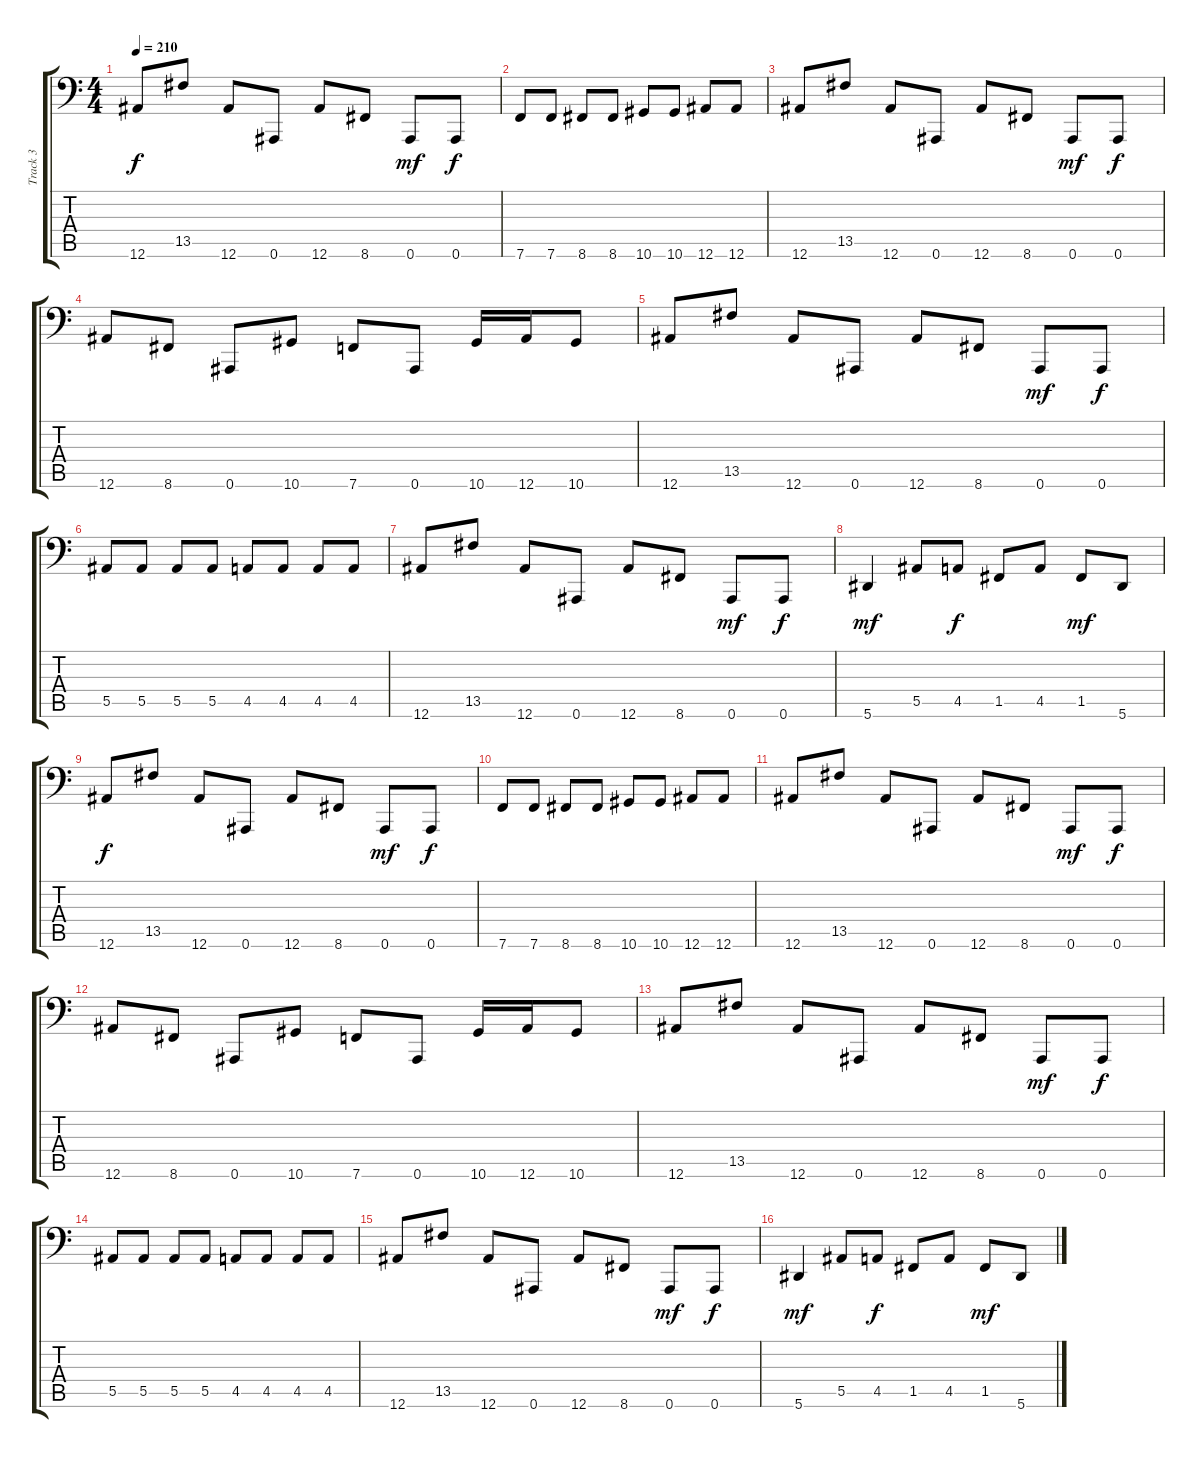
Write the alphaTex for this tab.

\track ("Track 3" "Track 3") {instrument electricbassfinger}
\staff {score tabs}
\tuning (C3 G2 Eb2 Bb1 F1 Bb0) {hide}
\ts (4 4)
\tempo 210
\clef f4
\ks c
12.6.8{dy f} 13.5.8 12.6.8 0.6.8 12.6.8 8.6.8 0.6.8{dy mf} 0.6.8{dy f} |
7.6.8 7.6.8 8.6.8 8.6.8 10.6.8 10.6.8 12.6.8 12.6.8 |
12.6.8 13.5.8 12.6.8 0.6.8 12.6.8 8.6.8 0.6.8{dy mf} 0.6.8{dy f} |
12.6.8 8.6.8 0.6.8 10.6.8 7.6.8 0.6.8 10.6.16 12.6.16 10.6.8 |
12.6.8 13.5.8 12.6.8 0.6.8 12.6.8 8.6.8 0.6.8{dy mf} 0.6.8{dy f} |
5.5.8 5.5.8 5.5.8 5.5.8 4.5.8 4.5.8 4.5.8 4.5.8 |
12.6.8 13.5.8 12.6.8 0.6.8 12.6.8 8.6.8 0.6.8{dy mf} 0.6.8{dy f} |
5.6.4{dy mf} 5.5.8 4.5.8{dy f} 1.5.8 4.5.8 1.5.8{dy mf} 5.6.8 |
12.6.8{dy f} 13.5.8 12.6.8 0.6.8 12.6.8 8.6.8 0.6.8{dy mf} 0.6.8{dy f} |
7.6.8 7.6.8 8.6.8 8.6.8 10.6.8 10.6.8 12.6.8 12.6.8 |
12.6.8 13.5.8 12.6.8 0.6.8 12.6.8 8.6.8 0.6.8{dy mf} 0.6.8{dy f} |
12.6.8 8.6.8 0.6.8 10.6.8 7.6.8 0.6.8 10.6.16 12.6.16 10.6.8 |
12.6.8 13.5.8 12.6.8 0.6.8 12.6.8 8.6.8 0.6.8{dy mf} 0.6.8{dy f} |
5.5.8 5.5.8 5.5.8 5.5.8 4.5.8 4.5.8 4.5.8 4.5.8 |
12.6.8 13.5.8 12.6.8 0.6.8 12.6.8 8.6.8 0.6.8{dy mf} 0.6.8{dy f} |
5.6.4{dy mf} 5.5.8 4.5.8{dy f} 1.5.8 4.5.8 1.5.8{dy mf} 5.6.8
